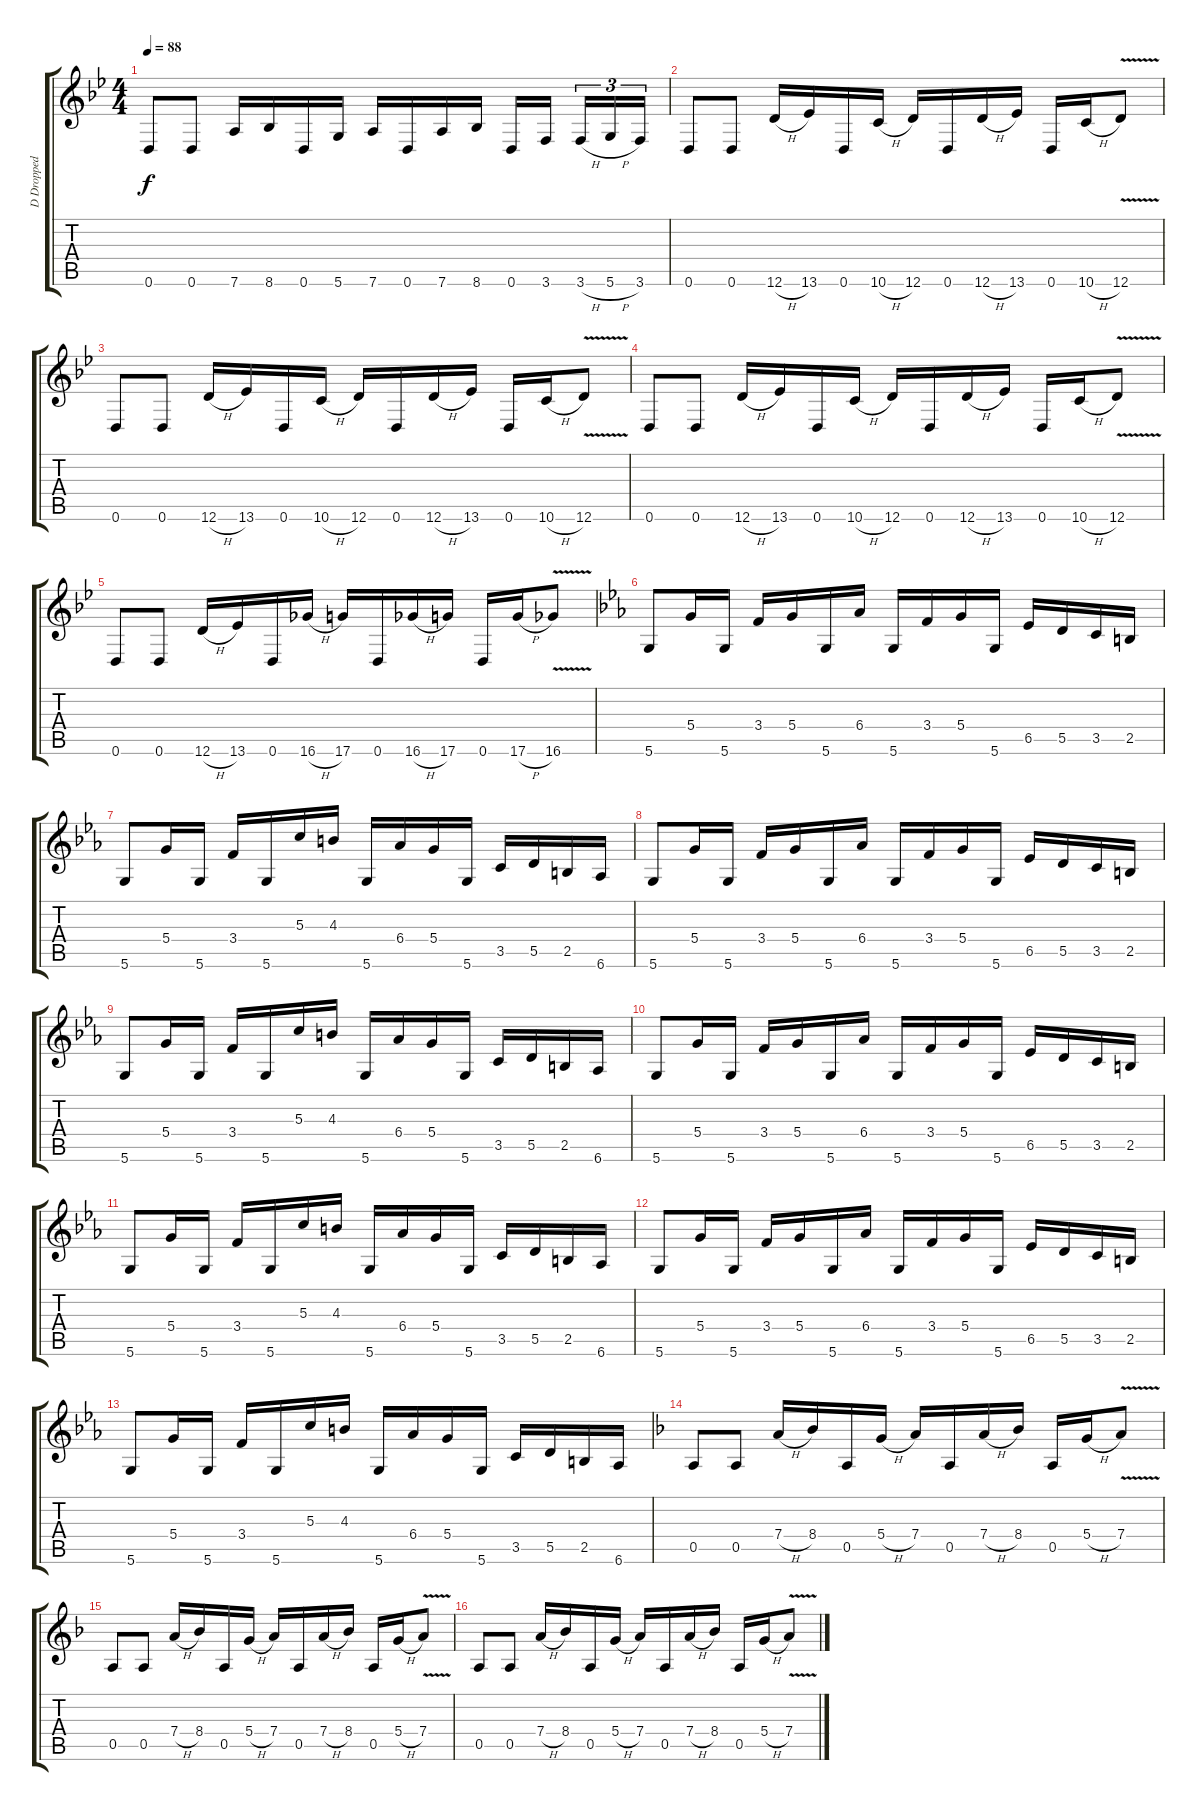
\track ("D Dropped Guitar - John Petrucci" "D Dropped ") {instrument acousticguitarsteel}
\staff {score tabs}
\tuning (E4 B3 G3 D3 A2 D2) {hide}
\ts (4 4)
\tempo 88
\clef g2
\ks bb
0.6.8{dy f} 0.6.8 7.6.16 8.6.16 0.6.16 5.6.16 7.6.16 0.6.16 7.6.16 8.6.16 0.6.16 3.6.16{beam splitsecondary} 3.6{h}.16{tu (3 2)} 5.6{h}.16{tu (3 2)} 3.6.16{tu (3 2)} |
0.6.8 0.6.8 12.6{h}.16 13.6.16 0.6.16 10.6{h}.16 12.6.16 0.6.16 12.6{h}.16 13.6.16 0.6.16 10.6{h}.16 12.6{v}.8 |
0.6.8 0.6.8 12.6{h}.16 13.6.16 0.6.16 10.6{h}.16 12.6.16 0.6.16 12.6{h}.16 13.6.16 0.6.16 10.6{h}.16 12.6{v}.8 |
0.6.8 0.6.8 12.6{h}.16 13.6.16 0.6.16 10.6{h}.16 12.6.16 0.6.16 12.6{h}.16 13.6.16 0.6.16 10.6{h}.16 12.6{v}.8 |
0.6.8 0.6.8 12.6{h}.16 13.6.16 0.6.16 16.6{h}.16 17.6.16 0.6.16 16.6{h}.16 17.6.16 0.6.16 17.6{h}.16 16.6{v}.8 |
\ks eb
5.6.8{balance 0} 5.4.16 5.6.16 3.4.16 5.4.16 5.6.16 6.4.16 5.6.16 3.4.16 5.4.16 5.6.16 6.5.16 5.5.16 3.5.16 2.5.16 |
5.6.8 5.4.16 5.6.16 3.4.16 5.6.16 5.3.16 4.3.16 5.6.16 6.4.16 5.4.16 5.6.16 3.5.16 5.5.16 2.5.16 6.6.16 |
5.6.8 5.4.16 5.6.16 3.4.16 5.4.16 5.6.16 6.4.16 5.6.16 3.4.16 5.4.16 5.6.16 6.5.16 5.5.16 3.5.16 2.5.16 |
5.6.8 5.4.16 5.6.16 3.4.16 5.6.16 5.3.16 4.3.16 5.6.16 6.4.16 5.4.16 5.6.16 3.5.16 5.5.16 2.5.16 6.6.16 |
5.6.8 5.4.16 5.6.16 3.4.16 5.4.16 5.6.16 6.4.16 5.6.16 3.4.16 5.4.16 5.6.16 6.5.16 5.5.16 3.5.16 2.5.16 |
5.6.8 5.4.16 5.6.16 3.4.16 5.6.16 5.3.16 4.3.16 5.6.16 6.4.16 5.4.16 5.6.16 3.5.16 5.5.16 2.5.16 6.6.16 |
5.6.8 5.4.16 5.6.16 3.4.16 5.4.16 5.6.16 6.4.16 5.6.16 3.4.16 5.4.16 5.6.16 6.5.16 5.5.16 3.5.16 2.5.16 |
5.6.8 5.4.16 5.6.16 3.4.16 5.6.16 5.3.16 4.3.16 5.6.16 6.4.16 5.4.16 5.6.16 3.5.16 5.5.16 2.5.16 6.6.16 |
\ks f
0.5.8 0.5.8 7.4{h}.16 8.4.16 0.5.16 5.4{h}.16 7.4.16 0.5.16 7.4{h}.16 8.4.16 0.5.16 5.4{h}.16 7.4{v}.8 |
0.5.8 0.5.8 7.4{h}.16 8.4.16 0.5.16 5.4{h}.16 7.4.16 0.5.16 7.4{h}.16 8.4.16 0.5.16 5.4{h}.16 7.4{v}.8 |
0.5.8 0.5.8 7.4{h}.16 8.4.16 0.5.16 5.4{h}.16 7.4.16 0.5.16 7.4{h}.16 8.4.16 0.5.16 5.4{h}.16 7.4{v}.8
